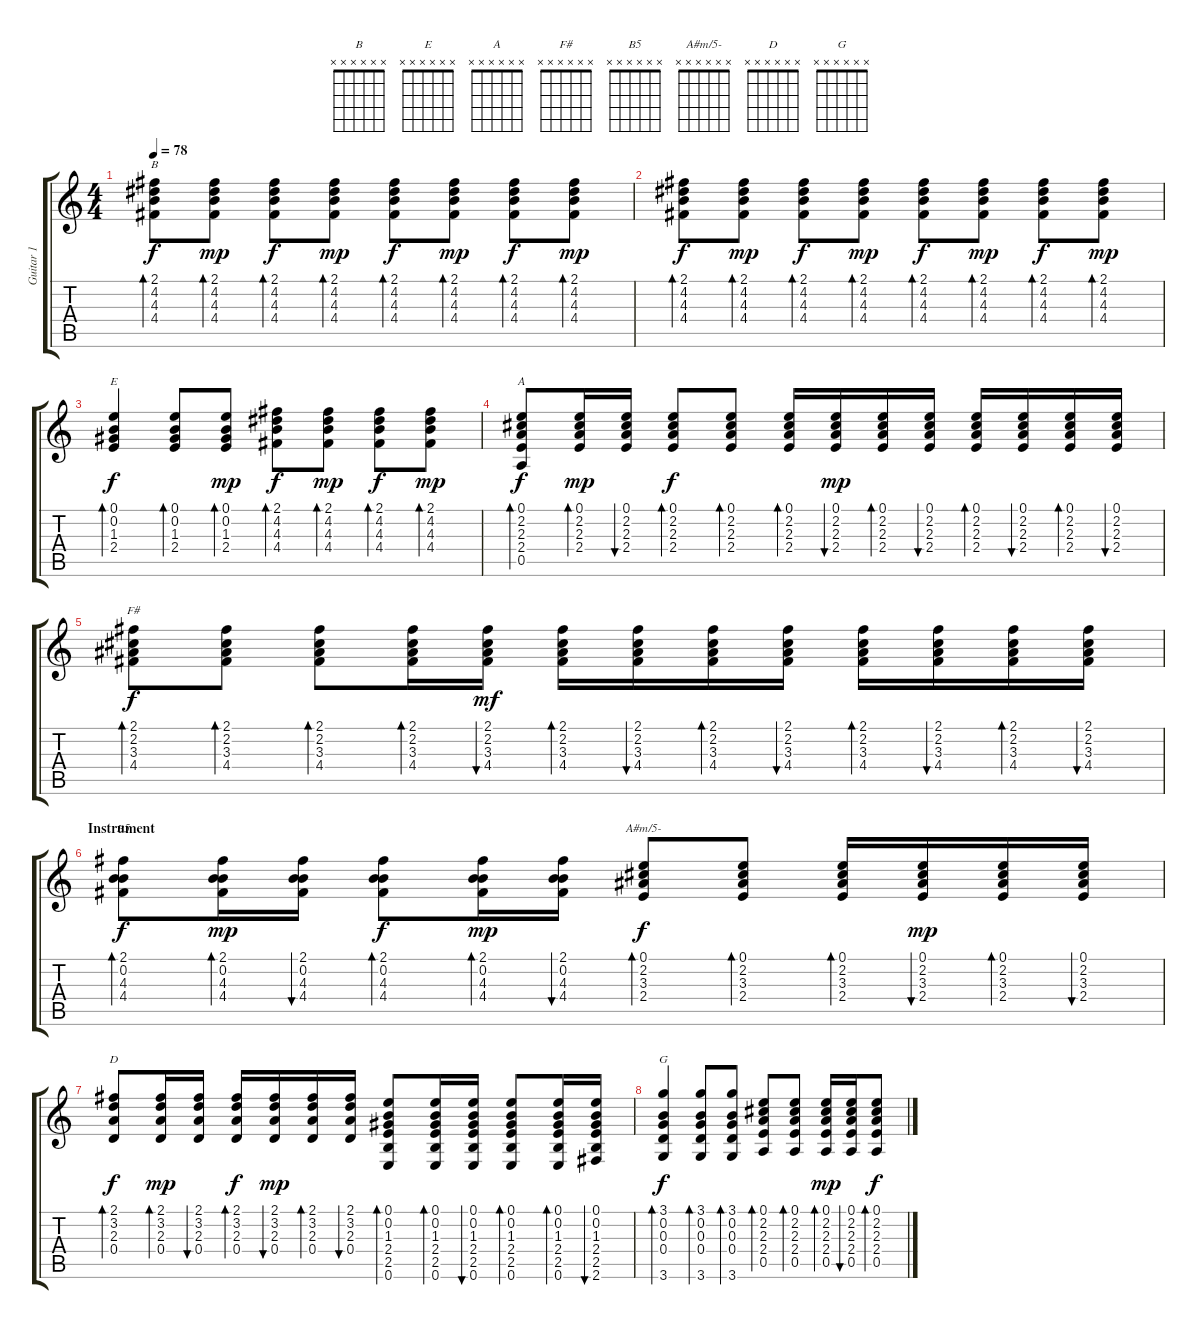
\track ("Guitar 1" "Guitar 1") {instrument acousticguitarnylon}
\staff {score tabs}
\tuning (E4 B3 G3 D3 A2 E2) {hide}
\chord ("B" x x x x x x)
\chord ("E" x x x x x x)
\chord ("A" x x x x x x)
\chord ("F#" x x x x x x)
\chord ("B5" x x x x x x)
\chord ("A#m/5-" x x x x x x)
\chord ("D" x x x x x x)
\chord ("G" x x x x x x)
\ts (4 4)
\tempo 78
\clef g2
\ks c
(2.1 4.2 4.3 4.4).8{bd 60 ch "B" dy f} (2.1 4.2 4.3 4.4).8{bd 60 dy mp} (2.1 4.2 4.3 4.4).8{bd 60 dy f} (2.1 4.2 4.3 4.4).8{bd 60 dy mp} (2.1 4.2 4.3 4.4).8{bd 60 dy f} (2.1 4.2 4.3 4.4).8{bd 60 dy mp} (2.1 4.2 4.3 4.4).8{bd 60 dy f} (2.1 4.2 4.3 4.4).8{bd 60 dy mp} |
(2.1 4.2 4.3 4.4).8{bd 60 dy f} (2.1 4.2 4.3 4.4).8{bd 60 dy mp} (2.1 4.2 4.3 4.4).8{bd 60 dy f} (2.1 4.2 4.3 4.4).8{bd 60 dy mp} (2.1 4.2 4.3 4.4).8{bd 60 dy f} (2.1 4.2 4.3 4.4).8{bd 60 dy mp} (2.1 4.2 4.3 4.4).8{bd 60 dy f} (2.1 4.2 4.3 4.4).8{bd 60 dy mp} |
(0.1 0.2 1.3 2.4).4{bd 120 ch "E" dy f} (0.1 0.2 1.3 2.4).8{bd 60} (0.1 0.2 1.3 2.4).8{bd 60 dy mp} (2.1 4.2 4.3 4.4).8{bd 60 dy f} (2.1 4.2 4.3 4.4).8{bd 60 dy mp} (2.1 4.2 4.3 4.4).8{bd 60 dy f} (2.1 4.2 4.3 4.4).8{bd 60 dy mp} |
(0.1 2.2 2.3 2.4 0.5).8{bd 60 ch "A" dy f} (0.1 2.2 2.3 2.4).16{bd 60 dy mp} (0.1 2.2 2.3 2.4).16{bu 60} (0.1 2.2 2.3 2.4).8{bd 60 dy f} (0.1 2.2 2.3 2.4).8{bd 60} (0.1 2.2 2.3 2.4).16{bd 60} (0.1 2.2 2.3 2.4).16{bu 60 dy mp} (0.1 2.2 2.3 2.4).16{bd 60} (0.1 2.2 2.3 2.4).16{bu 60} (0.1 2.2 2.3 2.4).16{bd 60} (0.1 2.2 2.3 2.4).16{bu 60} (0.1 2.2 2.3 2.4).16{bd 60} (0.1 2.2 2.3 2.4).16{bu 60} |
(2.1 2.2 3.3 4.4).8{bd 60 ch "F#" dy f} (2.1 2.2 3.3 4.4).8{bd 60} (2.1 2.2 3.3 4.4).8{bd 60} (2.1 2.2 3.3 4.4).16{bd 60} (2.1 2.2 3.3 4.4).16{bu 60 dy mf} (2.1 2.2 3.3 4.4).16{bd 60} (2.1 2.2 3.3 4.4).16{bu 60} (2.1 2.2 3.3 4.4).16{bd 60} (2.1 2.2 3.3 4.4).16{bu 60} (2.1 2.2 3.3 4.4).16{bd 60} (2.1 2.2 3.3 4.4).16{bu 60} (2.1 2.2 3.3 4.4).16{bd 60} (2.1 2.2 3.3 4.4).16{bu 60} |
\section ("" "Instrument")
(2.1 0.2 4.3 4.4).8{bd 60 ch "B5" dy f volume 7} (2.1 0.2 4.3 4.4).16{bd 60 dy mp} (2.1 0.2 4.3 4.4).16{bu 60} (2.1 0.2 4.3 4.4).8{bd 60 dy f} (2.1 0.2 4.3 4.4).16{bd 60 dy mp} (2.1 0.2 4.3 4.4).16{bu 60} (0.1 2.2 3.3 2.4).8{bd 60 ch "A#m/5-" dy f} (0.1 2.2 3.3 2.4).8{bd 60} (0.1 2.2 3.3 2.4).16{bd 60} (0.1 2.2 3.3 2.4).16{bu 60 dy mp} (0.1 2.2 3.3 2.4).16{bd 60} (0.1 2.2 3.3 2.4).16{bu 60} |
(2.1 3.2 2.3 0.4).8{bd 60 ch "D" dy f} (2.1 3.2 2.3 0.4).16{bd 60 dy mp} (2.1 3.2 2.3 0.4).16{bu 60} (2.1 3.2 2.3 0.4).16{bd 60 dy f} (2.1 3.2 2.3 0.4).16{bu 60 dy mp} (2.1 3.2 2.3 0.4).16{bd 60} (2.1 3.2 2.3 0.4).16{bu 60} (0.1 0.2 1.3 2.4 2.5 0.6).8{bd 60} (0.1 0.2 1.3 2.4 2.5 0.6).16{bd 60} (0.1 0.2 1.3 2.4 2.5 0.6).16{bu 60} (0.1 0.2 1.3 2.4 2.5 0.6).8{bd 60} (0.1 0.2 1.3 2.4 2.5 0.6).16{bd 60} (0.1 0.2 1.3 2.4 2.5 2.6).16{bu 60} |
(3.1 0.2 0.3 0.4 3.6).4{bd 60 ch "G" dy f} (3.1 0.2 0.3 0.4 3.6).8{bd 60} (3.1 0.2 0.3 0.4 3.6).8{bd 60} (0.1 2.2 2.3 2.4 0.5).8{bd 60} (0.1 2.2 2.3 2.4 0.5).8{bd 60} (0.1 2.2 2.3 2.4 0.5).16{bd 60 dy mp} (0.1 2.2 2.3 2.4 0.5).16{bu 60} (0.1 2.2 2.3 2.4 0.5).8{bd 60 dy f}
